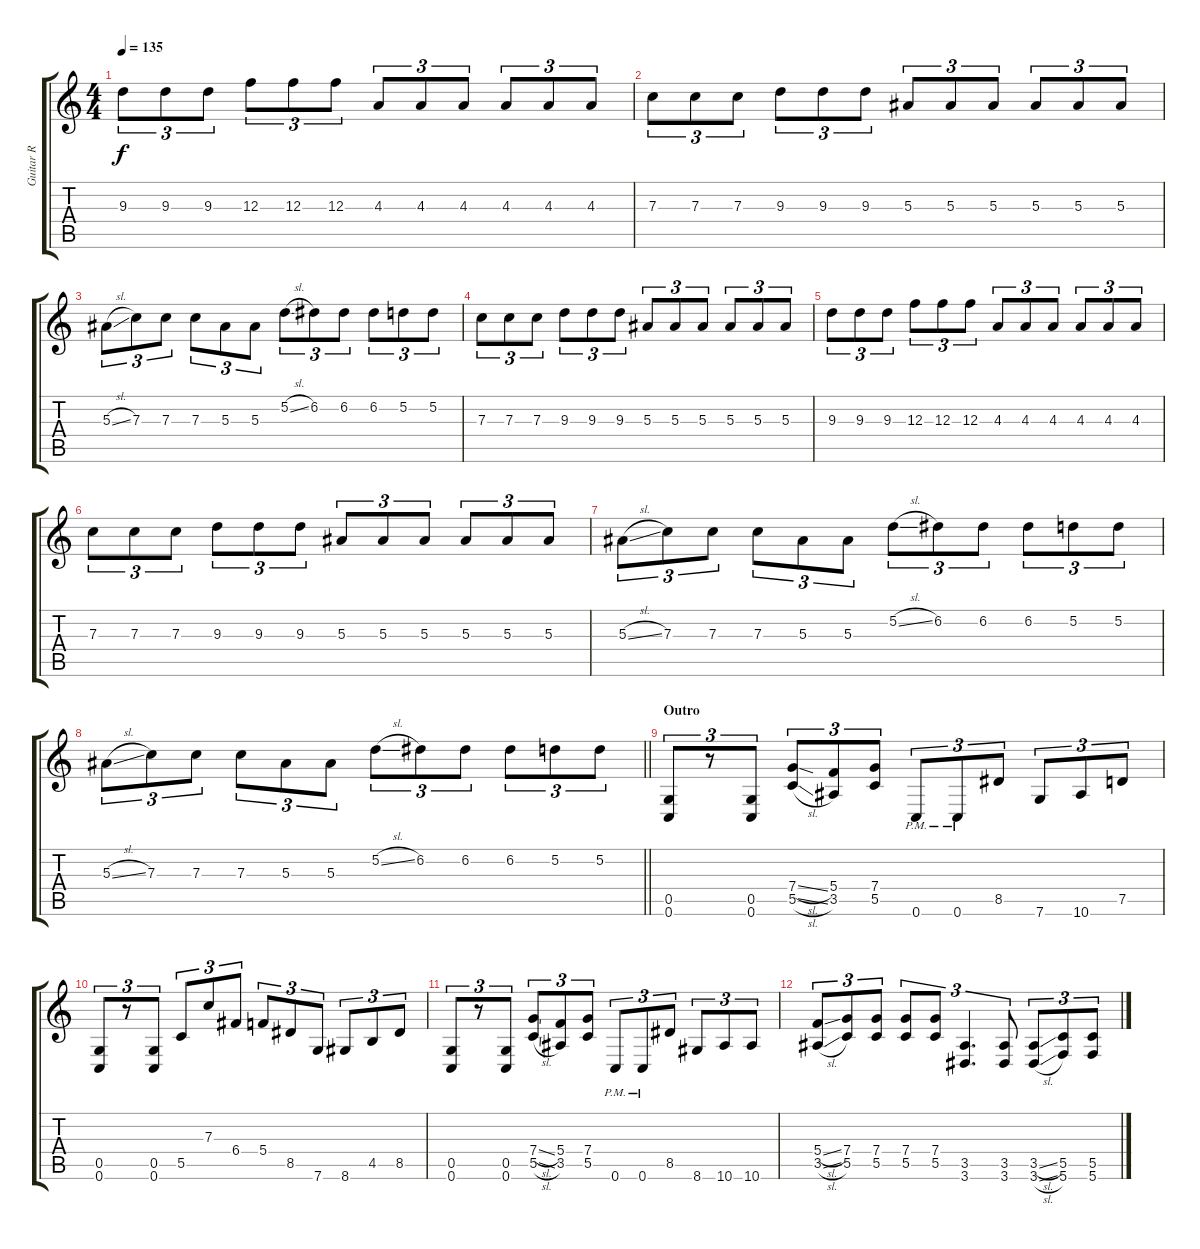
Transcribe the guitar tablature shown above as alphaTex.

\track ("Guitar R" "Guitar R") {instrument distortionguitar}
\staff {score tabs}
\tuning (D4 A3 F3 C3 G2 C2) {hide}
\ts (4 4)
\tempo 135
\clef g2
\ks c
9.3.8{tu (3 2) dy f} 9.3.8{tu (3 2)} 9.3.8{tu (3 2)} 12.3.8{tu (3 2)} 12.3.8{tu (3 2)} 12.3.8{tu (3 2)} 4.3.8{tu (3 2)} 4.3.8{tu (3 2)} 4.3.8{tu (3 2)} 4.3.8{tu (3 2)} 4.3.8{tu (3 2)} 4.3.8{tu (3 2)} |
7.3.8{tu (3 2)} 7.3.8{tu (3 2)} 7.3.8{tu (3 2)} 9.3.8{tu (3 2)} 9.3.8{tu (3 2)} 9.3.8{tu (3 2)} 5.3.8{tu (3 2)} 5.3.8{tu (3 2)} 5.3.8{tu (3 2)} 5.3.8{tu (3 2)} 5.3.8{tu (3 2)} 5.3.8{tu (3 2)} |
5.3{sl}.8{tu (3 2)} 7.3.8{tu (3 2)} 7.3.8{tu (3 2)} 7.3.8{tu (3 2)} 5.3.8{tu (3 2)} 5.3.8{tu (3 2)} 5.2{sl}.8{tu (3 2)} 6.2.8{tu (3 2)} 6.2.8{tu (3 2)} 6.2.8{tu (3 2)} 5.2.8{tu (3 2)} 5.2.8{tu (3 2)} |
7.3.8{tu (3 2)} 7.3.8{tu (3 2)} 7.3.8{tu (3 2)} 9.3.8{tu (3 2)} 9.3.8{tu (3 2)} 9.3.8{tu (3 2)} 5.3.8{tu (3 2)} 5.3.8{tu (3 2)} 5.3.8{tu (3 2)} 5.3.8{tu (3 2)} 5.3.8{tu (3 2)} 5.3.8{tu (3 2)} |
9.3.8{tu (3 2)} 9.3.8{tu (3 2)} 9.3.8{tu (3 2)} 12.3.8{tu (3 2)} 12.3.8{tu (3 2)} 12.3.8{tu (3 2)} 4.3.8{tu (3 2)} 4.3.8{tu (3 2)} 4.3.8{tu (3 2)} 4.3.8{tu (3 2)} 4.3.8{tu (3 2)} 4.3.8{tu (3 2)} |
7.3.8{tu (3 2)} 7.3.8{tu (3 2)} 7.3.8{tu (3 2)} 9.3.8{tu (3 2)} 9.3.8{tu (3 2)} 9.3.8{tu (3 2)} 5.3.8{tu (3 2)} 5.3.8{tu (3 2)} 5.3.8{tu (3 2)} 5.3.8{tu (3 2)} 5.3.8{tu (3 2)} 5.3.8{tu (3 2)} |
5.3{sl}.8{tu (3 2)} 7.3.8{tu (3 2)} 7.3.8{tu (3 2)} 7.3.8{tu (3 2)} 5.3.8{tu (3 2)} 5.3.8{tu (3 2)} 5.2{sl}.8{tu (3 2)} 6.2.8{tu (3 2)} 6.2.8{tu (3 2)} 6.2.8{tu (3 2)} 5.2.8{tu (3 2)} 5.2.8{tu (3 2)} |
\barLineRight lightlight
5.3{sl}.8{tu (3 2)} 7.3.8{tu (3 2)} 7.3.8{tu (3 2)} 7.3.8{tu (3 2)} 5.3.8{tu (3 2)} 5.3.8{tu (3 2)} 5.2{sl}.8{tu (3 2)} 6.2.8{tu (3 2)} 6.2.8{tu (3 2)} 6.2.8{tu (3 2)} 5.2.8{tu (3 2)} 5.2.8{tu (3 2)} |
\section ("" "Outro")
(0.5 0.6).8{tu (3 2) balance 15} r.8{tu (3 2)} (0.5 0.6).8{tu (3 2)} (7.4{sl} 5.5{sl}).8{tu (3 2)} (5.4 3.5).8{tu (3 2)} (7.4 5.5).8{tu (3 2)} 0.6{pm}.8{tu (3 2)} 0.6{pm}.8{tu (3 2)} 8.5.8{tu (3 2)} 7.6.8{tu (3 2)} 10.6.8{tu (3 2)} 7.5.8{tu (3 2)} |
(0.5 0.6).8{tu (3 2)} r.8{tu (3 2)} (0.5 0.6).8{tu (3 2)} 5.5.8{tu (3 2)} 7.3.8{tu (3 2)} 6.4.8{tu (3 2)} 5.4.8{tu (3 2)} 8.5.8{tu (3 2)} 7.6.8{tu (3 2)} 8.6.8{tu (3 2)} 4.5.8{tu (3 2)} 8.5.8{tu (3 2)} |
(0.5 0.6).8{tu (3 2)} r.8{tu (3 2)} (0.5 0.6).8{tu (3 2)} (7.4{sl} 5.5{sl}).8{tu (3 2)} (5.4 3.5).8{tu (3 2)} (7.4 5.5).8{tu (3 2)} 0.6{pm}.8{tu (3 2)} 0.6{pm}.8{tu (3 2)} 8.5.8{tu (3 2)} 8.6.8{tu (3 2)} 10.6.8{tu (3 2)} 10.6.8{tu (3 2)} |
(5.4{sl} 3.5{sl}).8{tu (3 2)} (7.4 5.5).8{tu (3 2)} (7.4 5.5).8{tu (3 2)} (7.4 5.5).8{tu (3 2)} (7.4 5.5).8{tu (3 2)} (3.5 3.6).4{d tu (3 2)} (3.5 3.6).8{tu (3 2)} (3.5{sl} 3.6{sl}).8{tu (3 2)} (5.5 5.6).8{tu (3 2)} (5.5 5.6).8{tu (3 2)}
